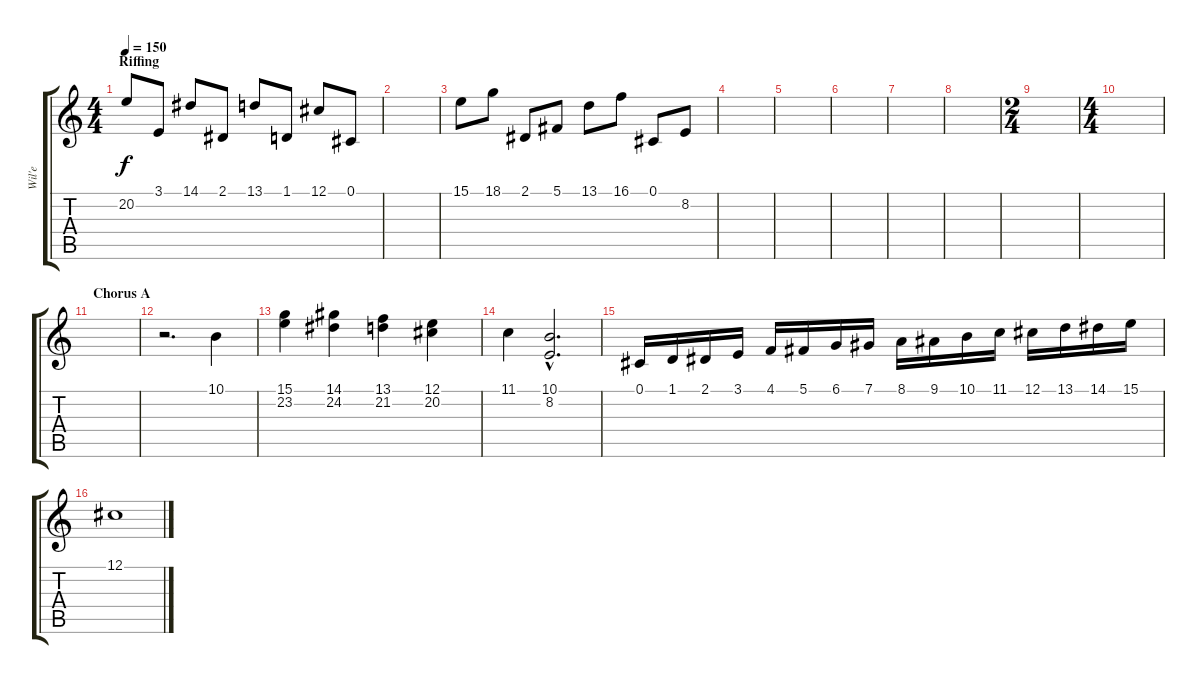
\track ("Wil'e" "Wil'e") {instrument stringensemble1}
\staff {score tabs}
\tuning (Db4 Ab3 E3 B2 Gb2 Db2) {hide}
\ts (4 4)
\section ("" "Riffing")
\tempo 150
\clef g2
\ks c
20.2.8{dy f} 3.1.8 14.1.8 2.1.8 13.1.8 1.1.8 12.1.8 0.1.8 |
|
15.1.8 18.1.8 2.1.8 5.1.8 13.1.8 16.1.8 0.1.8 8.2.8 |
|
|
|
|
|
\ts (2 4)
|
\ts (4 4)
|
\section ("" "Chorus A")
|
r.2{d} 10.1.4 |
(15.1 23.2).4 (14.1 24.2).4 (13.1 21.2).4 (12.1 20.2).4 |
11.1.4 (10.1{hac} 8.2{hac}).2{d} |
0.1.16 1.1.16 2.1.16 3.1.16 4.1.16 5.1.16 6.1.16 7.1.16 8.1.16 9.1.16 10.1.16 11.1.16 12.1.16 13.1.16 14.1.16 15.1.16 |
12.1.1
